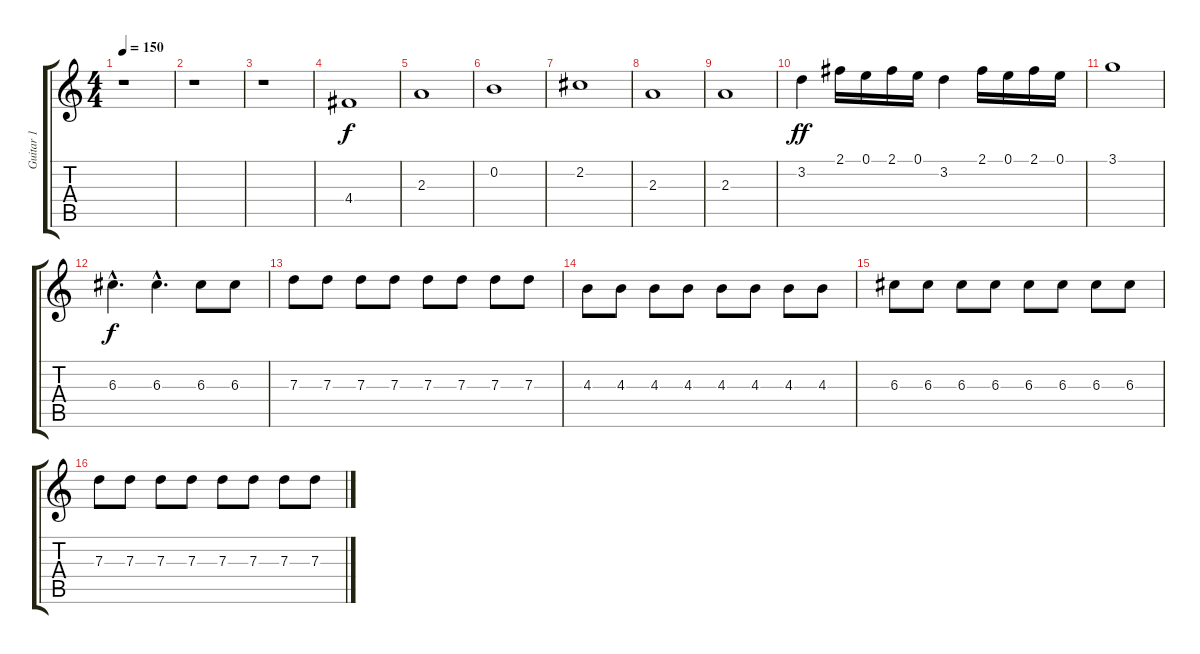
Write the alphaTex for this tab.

\track ("Guitar 1" "Guitar 1") {instrument distortionguitar}
\staff {score tabs}
\tuning (E4 B3 G3 D3 A2 E2) {hide}
\ts (4 4)
\tempo 150
\clef g2
\ks c
r.1{dy f} |
r.1 |
r.1 |
4.4.1 |
2.3.1 |
0.2.1 |
2.2.1 |
2.3.1 |
2.3.1 |
3.2.4{dy ff} 2.1.16 0.1.16 2.1.16 0.1.16 3.2.4 2.1.16 0.1.16 2.1.16 0.1.16 |
3.1.1 |
6.3{hac}.4{d dy f} 6.3{hac}.4{d} 6.3.8 6.3.8 |
7.3.8 7.3.8 7.3.8 7.3.8 7.3.8 7.3.8 7.3.8 7.3.8 |
4.3.8 4.3.8 4.3.8 4.3.8 4.3.8 4.3.8 4.3.8 4.3.8 |
6.3.8 6.3.8 6.3.8 6.3.8 6.3.8 6.3.8 6.3.8 6.3.8 |
7.3.8 7.3.8 7.3.8 7.3.8 7.3.8 7.3.8 7.3.8 7.3.8
